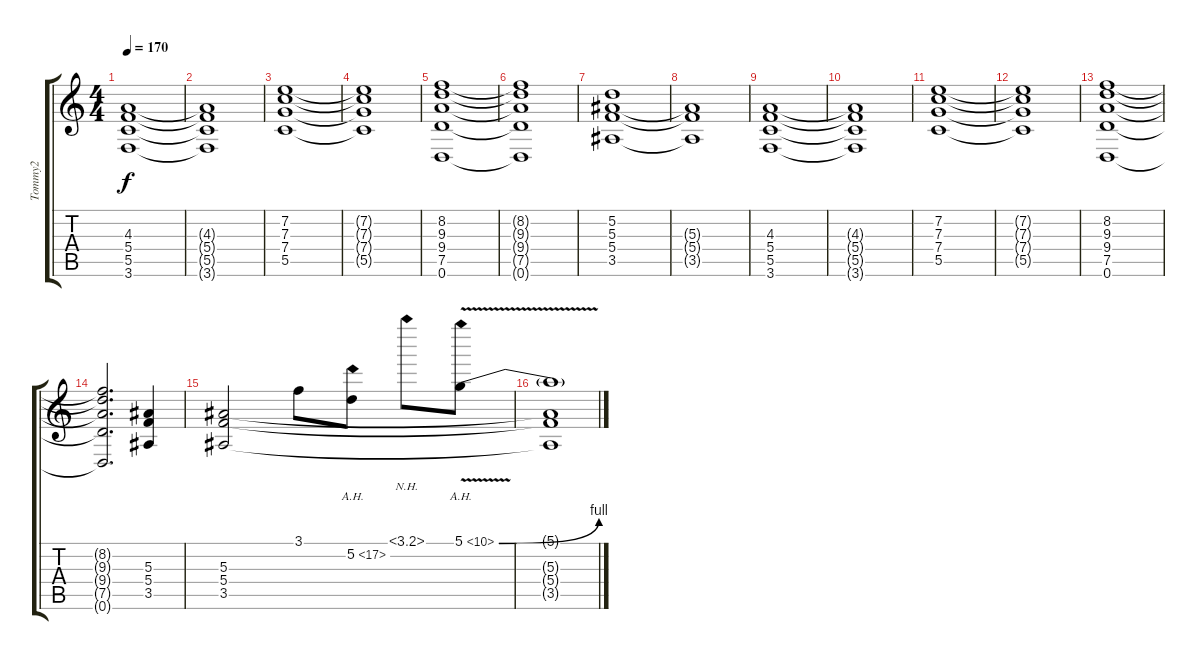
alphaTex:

\track ("Tommy2" "Tommy2") {instrument distortionguitar}
\staff {score tabs}
\tuning (D4 A3 F3 C3 G2 D2) {hide}
\ts (4 4)
\tempo 170
\clef g2
\ks c
(4.3 5.4 5.5 3.6).1{dy f} |
(4.3{t} 5.4{t} 5.5{t} 3.6{t}).1 |
(7.2 7.3 7.4 5.5).1 |
(7.2{t} 7.3{t} 7.4{t} 5.5{t}).1 |
(8.2 9.3 9.4 7.5 0.6).1 |
(8.2{t} 9.3{t} 9.4{t} 7.5{t} 0.6{t}).1 |
(5.2 5.3 5.4 3.5).1 |
(5.3{t} 5.4{t} 3.5{t}).1 |
(4.3 5.4 5.5 3.6).1 |
(4.3{t} 5.4{t} 5.5{t} 3.6{t}).1 |
(7.2 7.3 7.4 5.5).1 |
(7.2{t} 7.3{t} 7.4{t} 5.5{t}).1 |
(8.2 9.3 9.4 7.5 0.6).1 |
(8.2{t} 9.3{t} 9.4{t} 7.5{t} 0.6{t}).2{d} (5.3 5.4 3.5).4 |
(5.3 5.4 3.5).2 3.1.8 5.2{ah 12}.8 3.1{nh}.8 5.1{be (bend 0 0 60 4) ah 5 v}.8 |
(5.1{t} 5.3{t} 5.4{t} 3.5{t}).1
